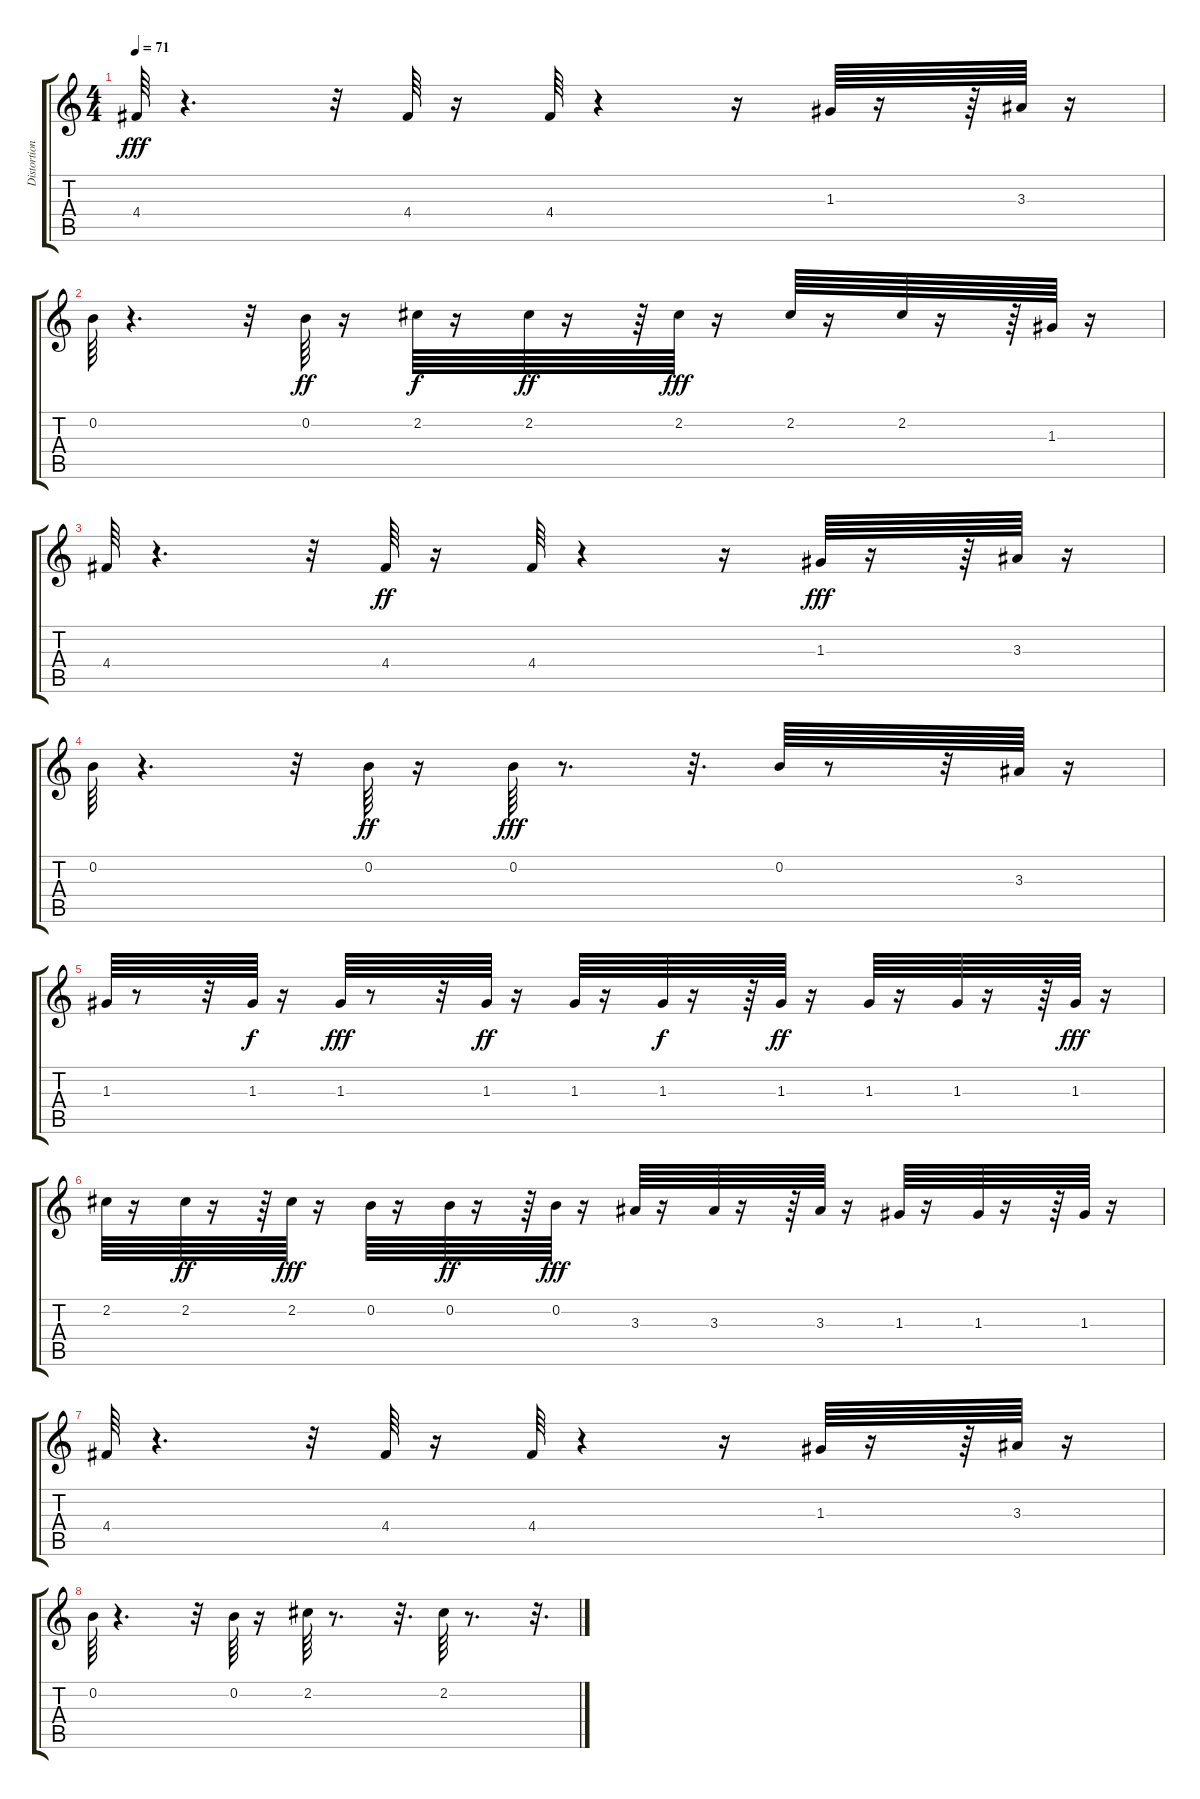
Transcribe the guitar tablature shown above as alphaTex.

\track ("Distortion Guitar   " "Distortion") {instrument acousticbass}
\staff {score tabs}
\tuning (E4 B3 G3 D3 A2 E2) {hide}
\ts (4 4)
\tempo 71
\clef g2
\ks c
4.4.64{dy fff} r.4{d} r.32 4.4.64 r.16 4.4.64 r.4 r.16 1.3.64 r.16 r.64 3.3.64 r.16 |
0.2.64 r.4{d} r.32 0.2.64{dy ff} r.16 2.2.64{dy f} r.16 2.2.64{dy ff} r.16 r.64 2.2.64{dy fff} r.16 2.2.64 r.16 2.2.64 r.16 r.64 1.3.64 r.16 |
4.4.64 r.4{d} r.32 4.4.64{dy ff} r.16 4.4.64 r.4 r.16 1.3.64{dy fff} r.16 r.64 3.3.64 r.16 |
0.2.64 r.4{d} r.32 0.2.64{dy ff} r.16 0.2.64{dy fff} r.8{d} r.32{d} 0.2.64 r.8 r.32 3.3.64 r.16 |
1.3.64 r.8 r.32 1.3.64{dy f} r.16 1.3.64{dy fff} r.8 r.32 1.3.64{dy ff} r.16 1.3.64 r.16 1.3.64{dy f} r.16 r.64 1.3.64{dy ff} r.16 1.3.64 r.16 1.3.64 r.16 r.64 1.3.64{dy fff} r.16 |
2.2.64 r.16 2.2.64{dy ff} r.16 r.64 2.2.64{dy fff} r.16 0.2.64 r.16 0.2.64{dy ff} r.16 r.64 0.2.64{dy fff} r.16 3.3.64 r.16 3.3.64 r.16 r.64 3.3.64 r.16 1.3.64 r.16 1.3.64 r.16 r.64 1.3.64 r.16 |
4.4.64 r.4{d} r.32 4.4.64 r.16 4.4.64 r.4 r.16 1.3.64 r.16 r.64 3.3.64 r.16 |
0.2.64 r.4{d} r.32 0.2.64 r.16 2.2.64 r.8{d} r.32{d} 2.2.64 r.8{d} r.32{d}
